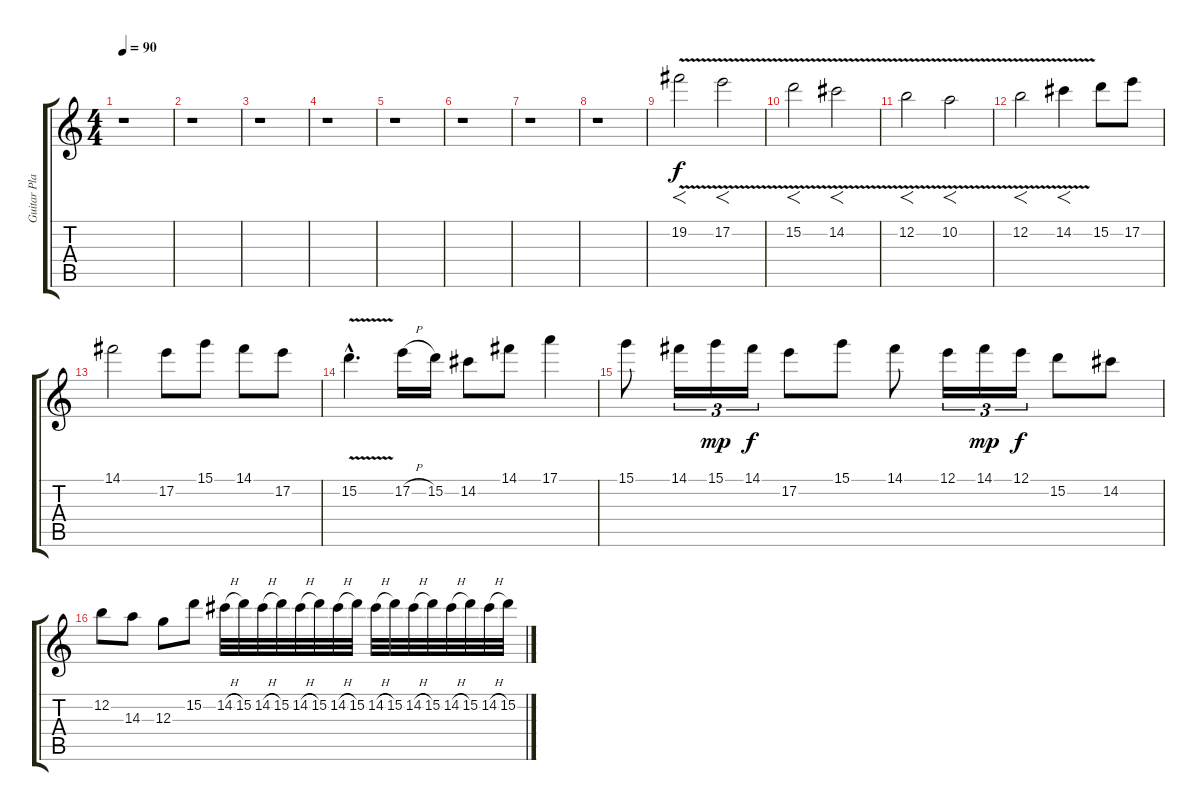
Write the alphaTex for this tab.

\track ("Guitar Player" "Guitar Pla") {instrument distortionguitar}
\staff {score tabs}
\tuning (E4 B3 G3 D3 A2 E2) {hide}
\ts (4 4)
\tempo 90
\clef g2
\ks c
r.1{dy f instrument distortionguitar} |
r.1 |
r.1 |
r.1 |
r.1 |
r.1 |
r.1 |
r.1 |
19.2{v}.2{f} 17.2{v}.2{f} |
15.2{v}.2{f} 14.2{v}.2{f} |
12.2{v}.2{f} 10.2{v}.2{f} |
12.2{v}.2{f} 14.2{v}.4{f} 15.2.8 17.2.8 |
14.1.2 17.2.8 15.1.8 14.1.8 17.2.8 |
15.2{v hac}.4{d} 17.2{h}.16 15.2.16 14.2.8 14.1.8 17.1.4 |
15.1.8 14.1.16{tu (3 2)} 15.1.16{tu (3 2) dy mp} 14.1.16{tu (3 2) dy f} 17.2.8 15.1.8 14.1.8 12.1.16{tu (3 2)} 14.1.16{tu (3 2) dy mp} 12.1.16{tu (3 2) dy f} 15.2.8 14.2.8 |
12.2.8 14.3.8 12.3.8 15.2.8 14.2{h}.32 15.2.32 14.2{h}.32 15.2.32 14.2{h}.32 15.2.32 14.2{h}.32 15.2.32 14.2{h}.32 15.2.32 14.2{h}.32 15.2.32 14.2{h}.32 15.2.32 14.2{h}.32 15.2.32
